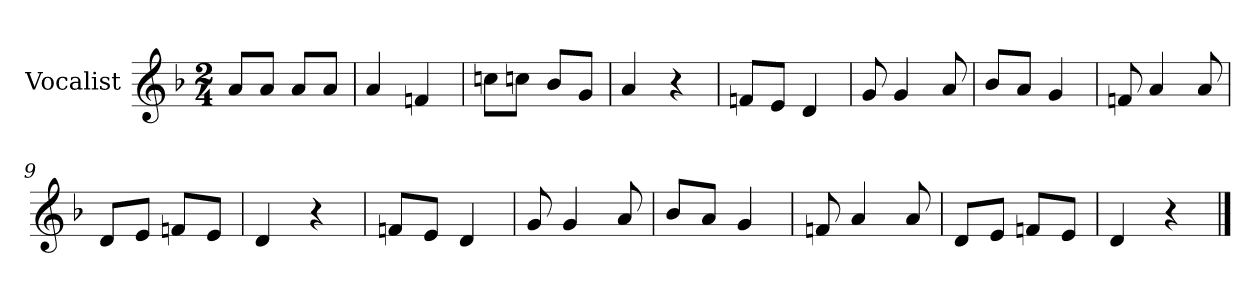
**kern
*part1
*staff1
*I"Vocalist
*k[b-]
*d:
*M2/4
=1
8aL
8aJ
8aL
8aJ
=2
4a
4fn
=3
8ccnL
8ccnJ
8b-L
8gJ
=4
4a
4r
=5
8fnL
8eJ
4d
=6
8g
4g
8a
=7
8b-L
8aJ
4g
=8
8fn
4a
8a
=9
8dL
8eJ
8fnL
8eJ
=10
4d
4r
=11
8fnL
8eJ
4d
=12
8g
4g
8a
=13
8b-L
8aJ
4g
=14
8fn
4a
8a
=15
8dL
8eJ
8fnL
8eJ
=16
4d
4r
==
*-
